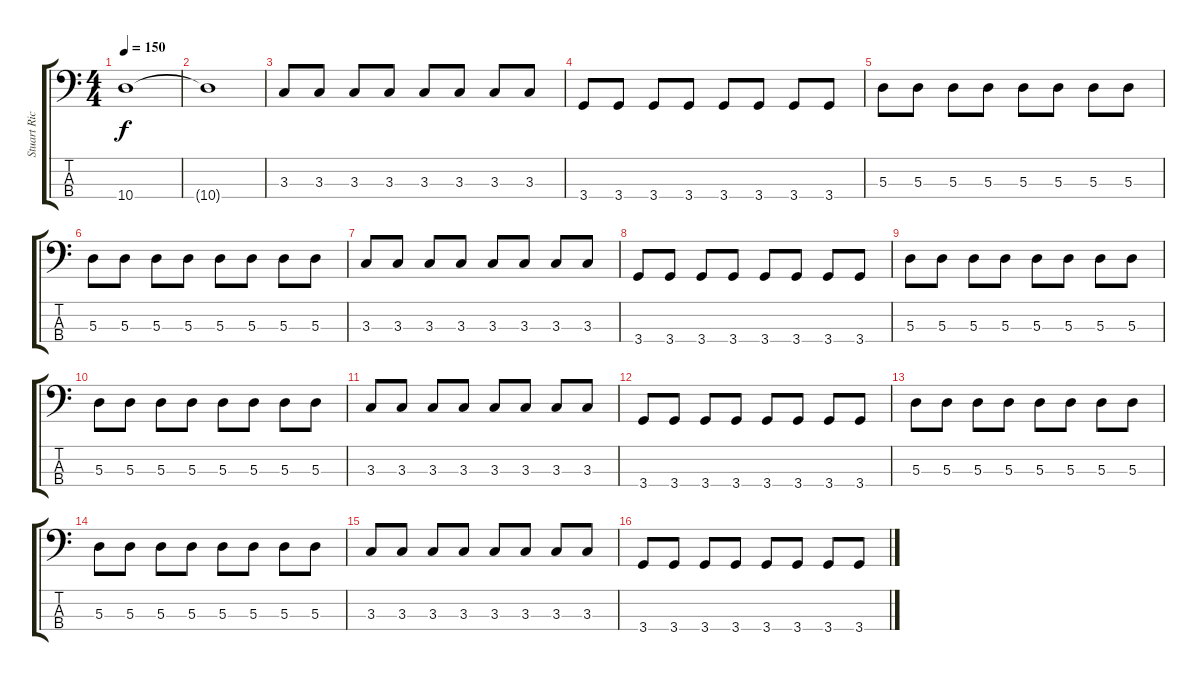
\track ("Stuart Richardson" "Stuart Ric") {instrument electricbassfinger}
\staff {score tabs}
\tuning (G2 D2 A1 E1) {hide}
\ts (4 4)
\tempo 150
\clef f4
\ks c
10.4{t}.1{dy f} |
10.4{t}.1 |
3.3.8 3.3.8 3.3.8 3.3.8 3.3.8 3.3.8 3.3.8 3.3.8 |
3.4.8 3.4.8 3.4.8 3.4.8 3.4.8 3.4.8 3.4.8 3.4.8 |
5.3.8 5.3.8 5.3.8 5.3.8 5.3.8 5.3.8 5.3.8 5.3.8 |
5.3.8 5.3.8 5.3.8 5.3.8 5.3.8 5.3.8 5.3.8 5.3.8 |
3.3.8 3.3.8 3.3.8 3.3.8 3.3.8 3.3.8 3.3.8 3.3.8 |
3.4.8 3.4.8 3.4.8 3.4.8 3.4.8 3.4.8 3.4.8 3.4.8 |
5.3.8 5.3.8 5.3.8 5.3.8 5.3.8 5.3.8 5.3.8 5.3.8 |
5.3.8 5.3.8 5.3.8 5.3.8 5.3.8 5.3.8 5.3.8 5.3.8 |
3.3.8 3.3.8 3.3.8 3.3.8 3.3.8 3.3.8 3.3.8 3.3.8 |
3.4.8 3.4.8 3.4.8 3.4.8 3.4.8 3.4.8 3.4.8 3.4.8 |
5.3.8 5.3.8 5.3.8 5.3.8 5.3.8 5.3.8 5.3.8 5.3.8 |
5.3.8 5.3.8 5.3.8 5.3.8 5.3.8 5.3.8 5.3.8 5.3.8 |
3.3.8 3.3.8 3.3.8 3.3.8 3.3.8 3.3.8 3.3.8 3.3.8 |
3.4.8 3.4.8 3.4.8 3.4.8 3.4.8 3.4.8 3.4.8 3.4.8
